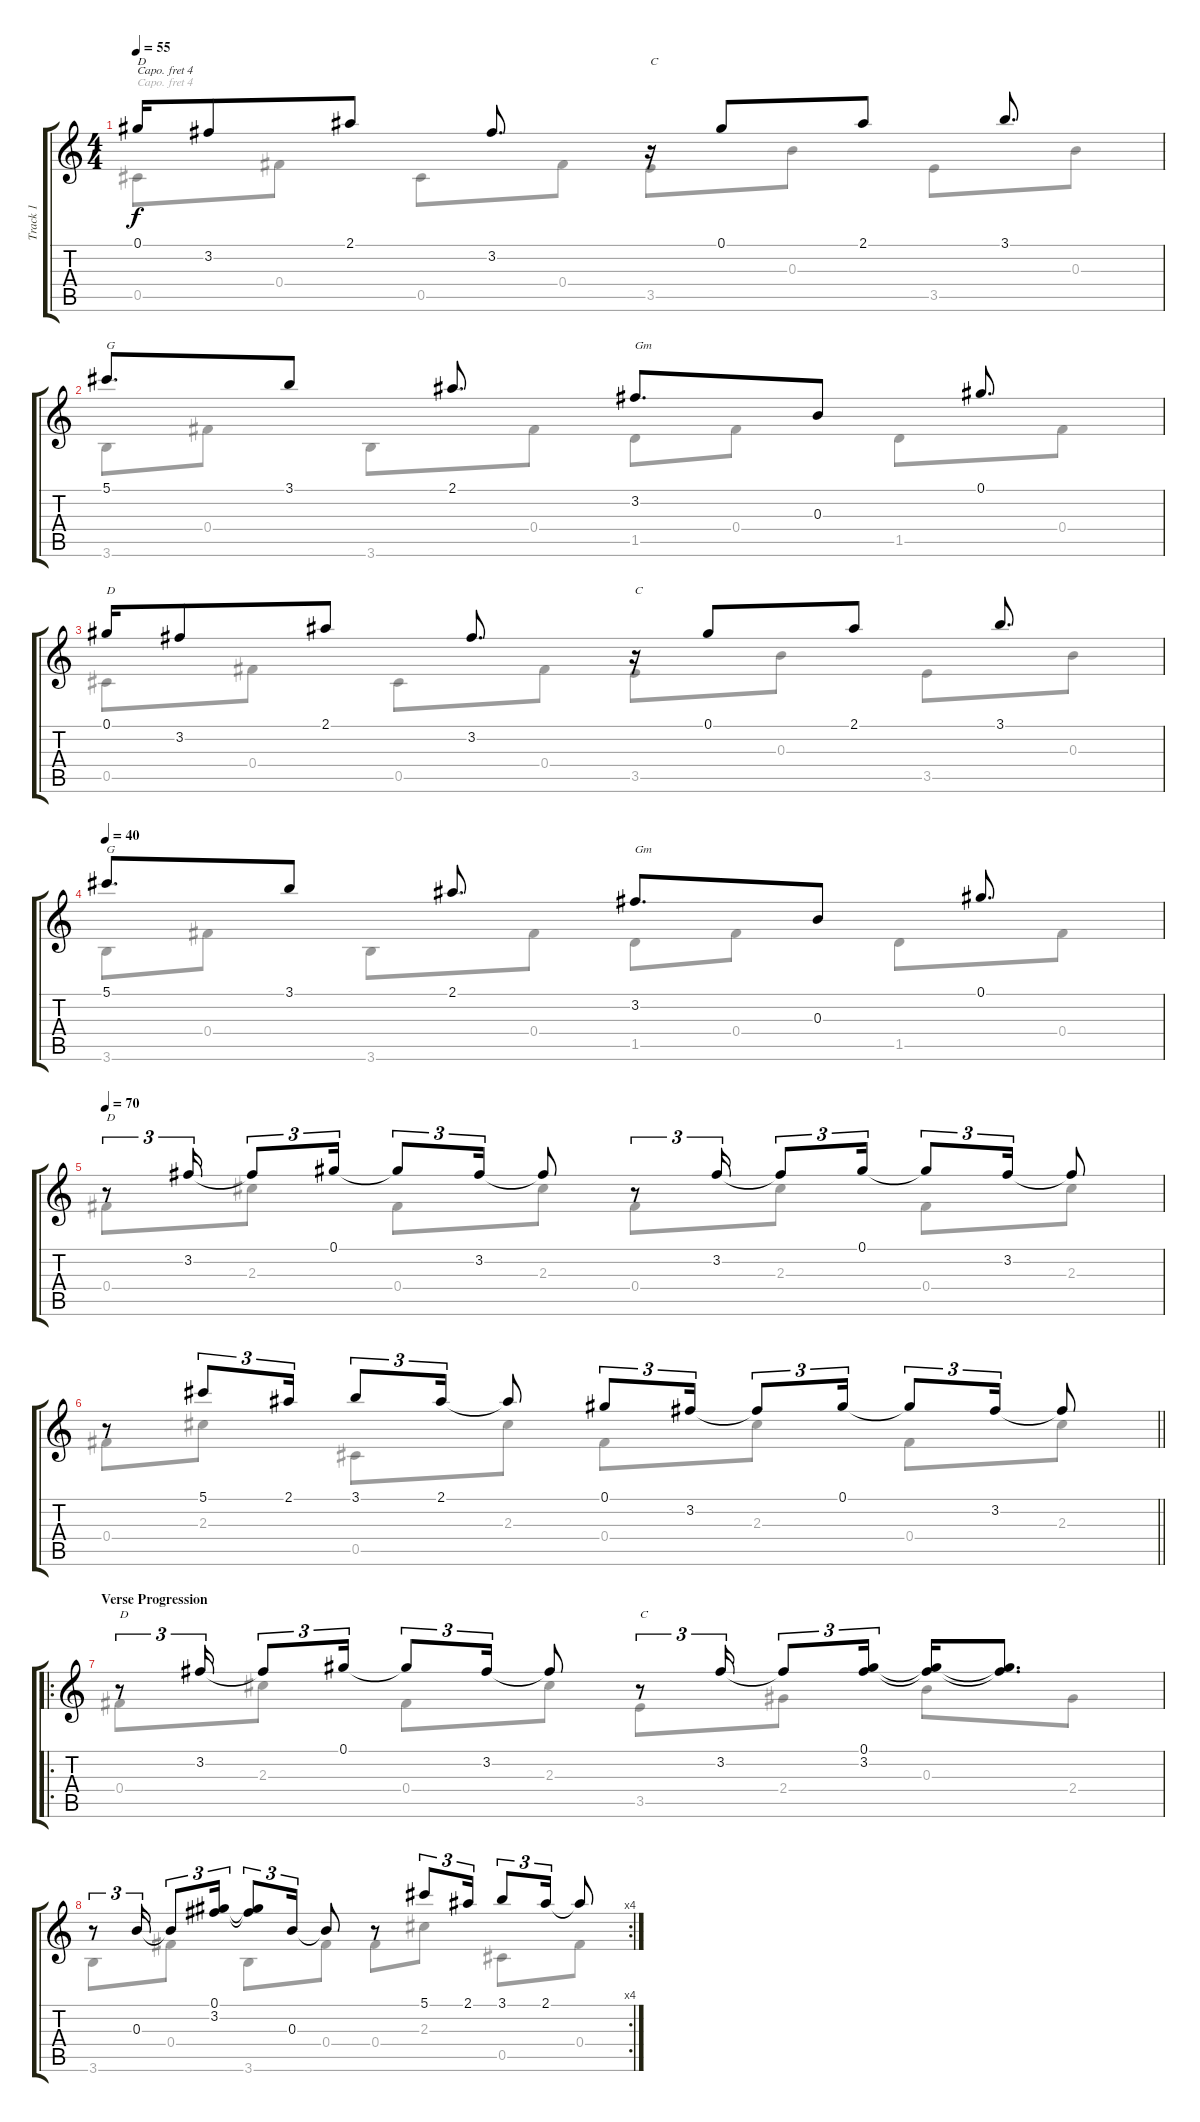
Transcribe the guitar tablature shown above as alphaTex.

\track ("Track 1" "Track 1") {instrument acousticguitarsteel}
\staff {score tabs}
\capo 4
\tuning (E4 B3 G3 D3 A2 E2) {hide}
\voice
\ts (4 4)
\tempo 55
\clef g2
\ks c
0.1.16{txt "D" dy f} 3.2.8 2.1.8 3.2.8{d} r.16{txt "C"} 0.1.8 2.1.8 3.1.8{d} |
5.1.8{d txt "G"} 3.1.8 2.1.8{d} 3.2.8{d txt "Gm"} 0.3.8 0.1.8{d} |
0.1.16{txt "D"} 3.2.8 2.1.8 3.2.8{d} r.16{txt "C"} 0.1.8 2.1.8 3.1.8{d} |
\tempo 40
5.1.8{d txt "G"} 3.1.8 2.1.8{d} 3.2.8{d txt "Gm"} 0.3.8 0.1.8{d} |
\tempo 70
r.8{tu (3 2) txt "D"} 3.2.16{tu (3 2)} 3.2{t}.8{tu (3 2)} 0.1.16{tu (3 2)} 0.1{t}.8{tu (3 2)} 3.2.16{tu (3 2)} 3.2{t}.8 r.8{tu (3 2)} 3.2.16{tu (3 2)} 3.2{t}.8{tu (3 2)} 0.1.16{tu (3 2)} 0.1{t}.8{tu (3 2)} 3.2.16{tu (3 2)} 3.2{t}.8 |
\barLineRight lightlight
r.8 5.1.8{tu (3 2)} 2.1.16{tu (3 2)} 3.1.8{tu (3 2)} 2.1.16{tu (3 2)} 2.1{t}.8 0.1.8{tu (3 2)} 3.2.16{tu (3 2)} 3.2{t}.8{tu (3 2)} 0.1.16{tu (3 2)} 0.1{t}.8{tu (3 2)} 3.2.16{tu (3 2)} 3.2{t}.8 |
\ro
\section ("" "Verse Progression")
r.8{tu (3 2) txt "D"} 3.2.16{tu (3 2)} 3.2{t}.8{tu (3 2)} 0.1.16{tu (3 2)} 0.1{t}.8{tu (3 2)} 3.2.16{tu (3 2)} 3.2{t}.8 r.8{tu (3 2) txt "C"} 3.2.16{tu (3 2)} 3.2{t}.8{tu (3 2)} (0.1 3.2).16{tu (3 2)} (0.1{t} 3.2{t}).16 (0.1{t} 3.2{t}).8{d} |
\rc 4
r.8{tu (3 2)} 0.3.16{tu (3 2)} 0.3{t}.8{tu (3 2)} (0.1 3.2).16{tu (3 2)} (0.1{t} 3.2{t}).8{tu (3 2)} 0.3.16{tu (3 2)} 0.3{t}.8 r.8 5.1.8{tu (3 2)} 2.1.16{tu (3 2)} 3.1.8{tu (3 2)} 2.1.16{tu (3 2)} 2.1{t}.8
\voice
\clef g2
\ottava regular
\simile none
\ks c
0.5.8{dy f} 0.4.8 0.5.8 0.4.8 3.5.8 0.3.8 3.5.8 0.3.8 |
3.6.8 0.4.8 3.6.8 0.4.8 1.5.8 0.4.8 1.5.8 0.4.8 |
0.5.8 0.4.8 0.5.8 0.4.8 3.5.8 0.3.8 3.5.8 0.3.8 |
3.6.8 0.4.8 3.6.8 0.4.8 1.5.8 0.4.8 1.5.8 0.4.8 |
0.4.8 2.3.8 0.4.8 2.3.8 0.4.8 2.3.8 0.4.8 2.3.8 |
\barLineRight lightlight
0.4.8 2.3.8 0.5.8 2.3.8 0.4.8 2.3.8 0.4.8 2.3.8 |
0.4.8 2.3.8 0.4.8 2.3.8 3.5.8 2.4.8 0.3.8 2.4.8 |
3.6.8 0.4.8 3.6.8 0.4.8 0.4.8 2.3.8 0.5.8 0.4.8
